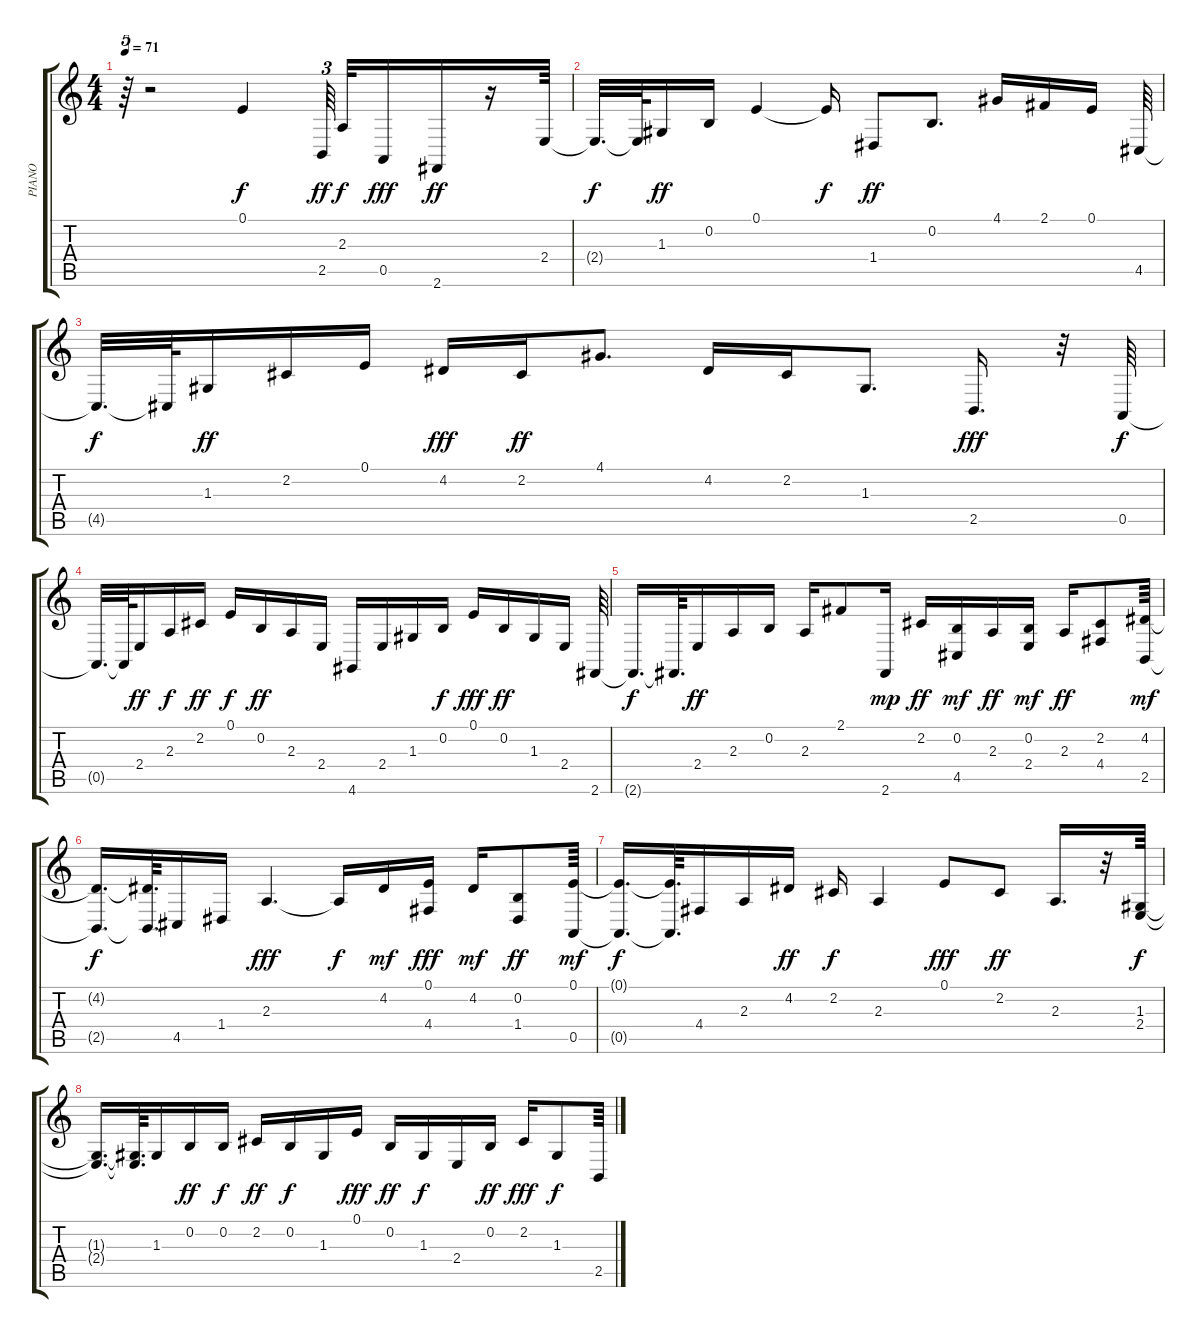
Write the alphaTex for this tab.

\track ("PIANO" "PIANO") {instrument acousticgrandpiano}
\staff {score tabs}
\tuning (E4 B3 G3 D3 A2 E2) {hide}
\ts (4 4)
\tempo 71
\clef g2
\ks c
r.64{tu (5 4) dy f} r.2 0.1.4 2.5.64{tu (3 2) dy ff} 2.3.32{dy f} 0.5.16{dy fff} 2.6.16{dy ff} r.16 2.4.64 |
2.4{t}.32{d dy f} 2.4{t}.64 1.3.16{dy ff} 0.2.16 0.1.4 0.1{t}.16{dy f} 1.4.8{dy ff} 0.2.8{d} 4.1.16 2.1.16 0.1.16 4.5.64 |
4.5{t}.32{d dy f} 4.5{t}.64 1.3.16{dy ff} 2.2.16 0.1.16 4.2.16{dy fff} 2.2.16{dy ff} 4.1.8{d} 4.2.16 2.2.16 1.3.8{d} 2.5.16{d dy fff} r.32 0.5.64{dy f} |
0.5{t}.32{d} 0.5{t}.64 2.4.16{dy ff} 2.3.16{dy f} 2.2.16{dy ff} 0.1.16{dy f} 0.2.16{dy ff} 2.3.16 2.4.16 4.6.16 2.4.16 1.3.16 0.2.16{dy f} 0.1.16{dy fff} 0.2.16{dy ff} 1.3.16 2.4.16 2.6.64 |
2.6{t}.16{d dy f} 2.6{t}.64{d} 2.4.16{dy ff} 2.3.16 0.2.16 2.3.16 2.1.8 2.6.16{dy mp} 2.2.16{dy ff} (0.2 4.5).16{dy mf} 2.3.16{dy ff} (0.2 2.4).16{dy mf} 2.3.16{dy ff} (2.2 4.4).8 (4.2 2.5).64{dy mf} |
(4.2{t} 2.5{t}).16{d dy f} (4.2{t} 2.5{t}).64{d} 4.5.16 1.4.16 2.3.4{d dy fff} 2.3{t}.16{dy f} 4.2.16{dy mf} (0.1 4.4).16{dy fff} 4.2.16{dy mf} (0.2 1.4).8{dy ff} (0.1 0.5).64{dy mf} |
(0.1{t} 0.5{t}).16{d dy f} (0.1{t} 0.5{t}).64{d} 4.4.16 2.3.16 4.2.16{dy ff} 2.2.16{dy f} 2.3.4 0.1.8{dy fff} 2.2.8{dy ff} 2.3.16{d} r.32 (1.3 2.4).64{dy f} |
(1.3{t} 2.4{t}).16{d} (1.3{t} 2.4{t}).64{d} 1.3.16 0.2.16{dy ff} 0.2.16{dy f} 2.2.16{dy ff} 0.2.16{dy f} 1.3.16 0.1.16{dy fff} 0.2.16{dy ff} 1.3.16{dy f} 2.4.16 0.2.16{dy ff} 2.2.16{dy fff} 1.3.8{dy f} 2.5.64
